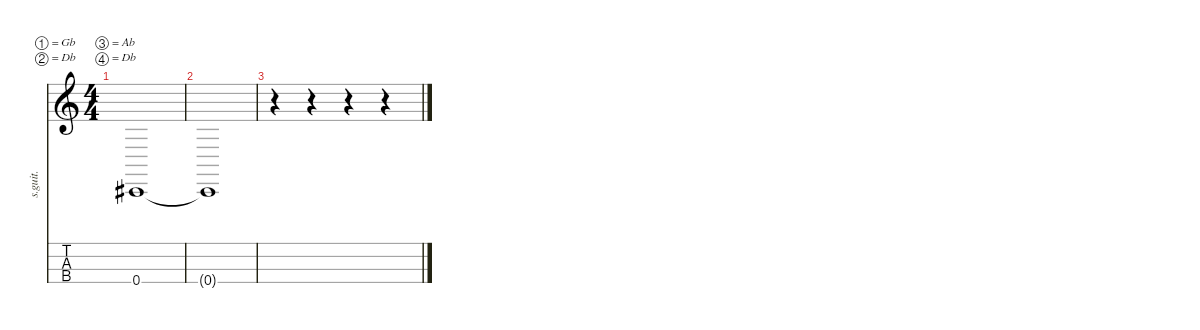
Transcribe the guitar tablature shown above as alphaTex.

\defaultSystemsLayout 4
\hideDynamics
\bracketExtendMode nobrackets
\track ("Krist Novoselic - Bass" "s.guit.") {instrument electricbasspick}
\staff {score tabs}
\tuning (Gb2 Db2 Ab1 Db1)
\ts (4 4)
\tempo (87 hide)
\clef g2
\ks c
0.4{t acc #}.1{lyrics (0 "") lyrics (1 "") lyrics (2 "") lyrics (3 "") lyrics (4 "") dy ff} |
0.4{t acc #}.1{lyrics (0 "") lyrics (1 "") lyrics (2 "") lyrics (3 "") lyrics (4 "")} |
r.4 r.4 r.4 r.4
